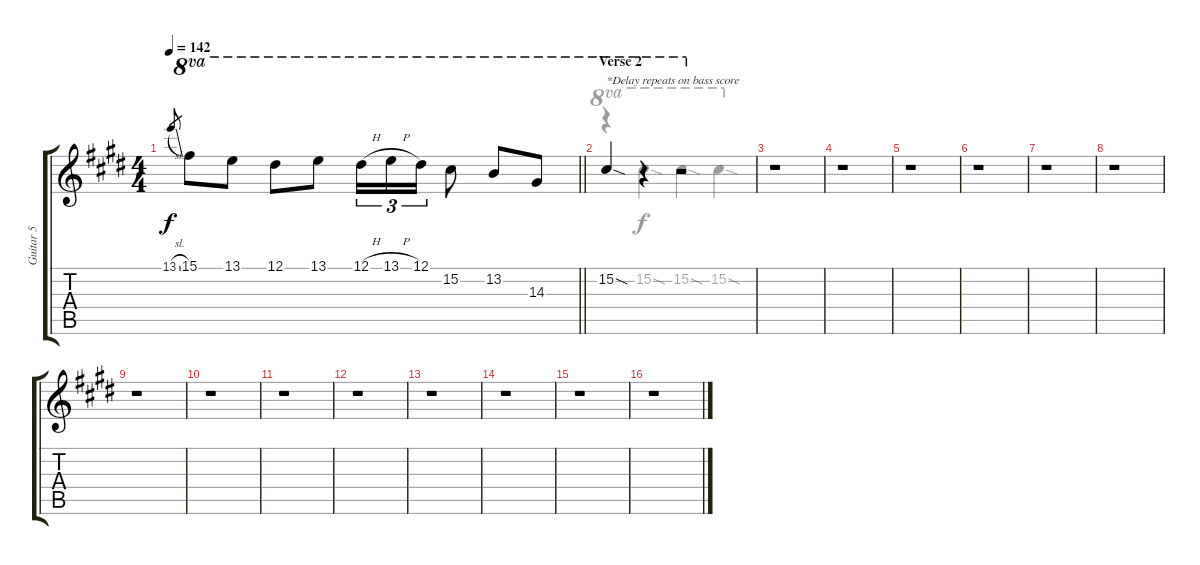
\track ("Guitar 5" "Guitar 5") {instrument distortionguitar}
\staff {score tabs}
\tuning (Eb4 Bb3 Gb3 Db3 Ab2 Db2) {hide}
\voice
\ts (4 4)
\tempo 142
\clef g2
\barLineRight lightlight
\ks c#minor
13.1{sl}.8{gr dy f} 15.1.8{ot 8va} 13.1.8{ot 8va} 12.1.8{ot 8va} 13.1.8{ot 8va} 12.1{h}.16{tu (3 2) ot 8va} 13.1{h}.16{tu (3 2) ot 8va} 12.1.16{tu (3 2) ot 8va} 15.2.8{ot 8va} 13.2.8{ot 8va} 14.3.8{ot 8va} |
\section ("" "Verse 2")
15.2{sod}.4{ot 8va txt "*Delay repeats on bass score" volume 0} r.4{ot 8va} r.2{ot 8va} |
r.1 |
r.1{volume 9} |
r.1 |
r.1 |
r.1 |
r.1 |
r.1 |
r.1 |
r.1 |
r.1 |
r.1 |
r.1 |
r.1 |
r.1
\voice
\clef g2
\ottava regular
\simile none
\barLineRight lightlight
\ks c#minor
|
r.4{ot 8va} 15.2{sod}.4{ot 8va} 15.2{sod}.4{ot 8va} 15.2{sod}.4{ot 8va} |
|
|
|
|
|
|
|
|
|
|
|
|
|
